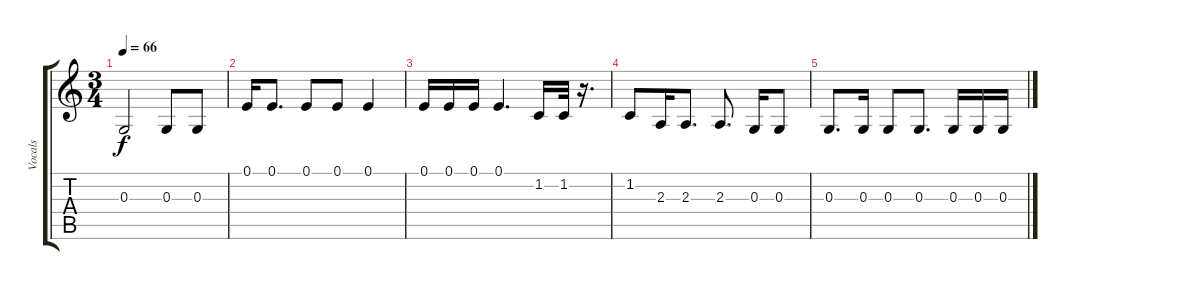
\track ("Vocals" "Vocals") {instrument lead6voice}
\staff {score tabs}
\tuning (E4 B3 G3 D3 A2 E2) {hide}
\ts (3 4)
\tempo 66
\clef g2
\ks c
0.3.2{dy f} 0.3.8 0.3.8 |
0.1.16 0.1.8{d} 0.1.8 0.1.8 0.1.4 |
0.1.16 0.1.16 0.1.16 0.1.4{d} 1.2.16 1.2.32 r.16{d} |
1.2.8 2.3.16 2.3.8{d} 2.3.8{d} 0.3.16 0.3.8 |
0.3.8{d} 0.3.16 0.3.8 0.3.8{d} 0.3.16 0.3.16 0.3.16
